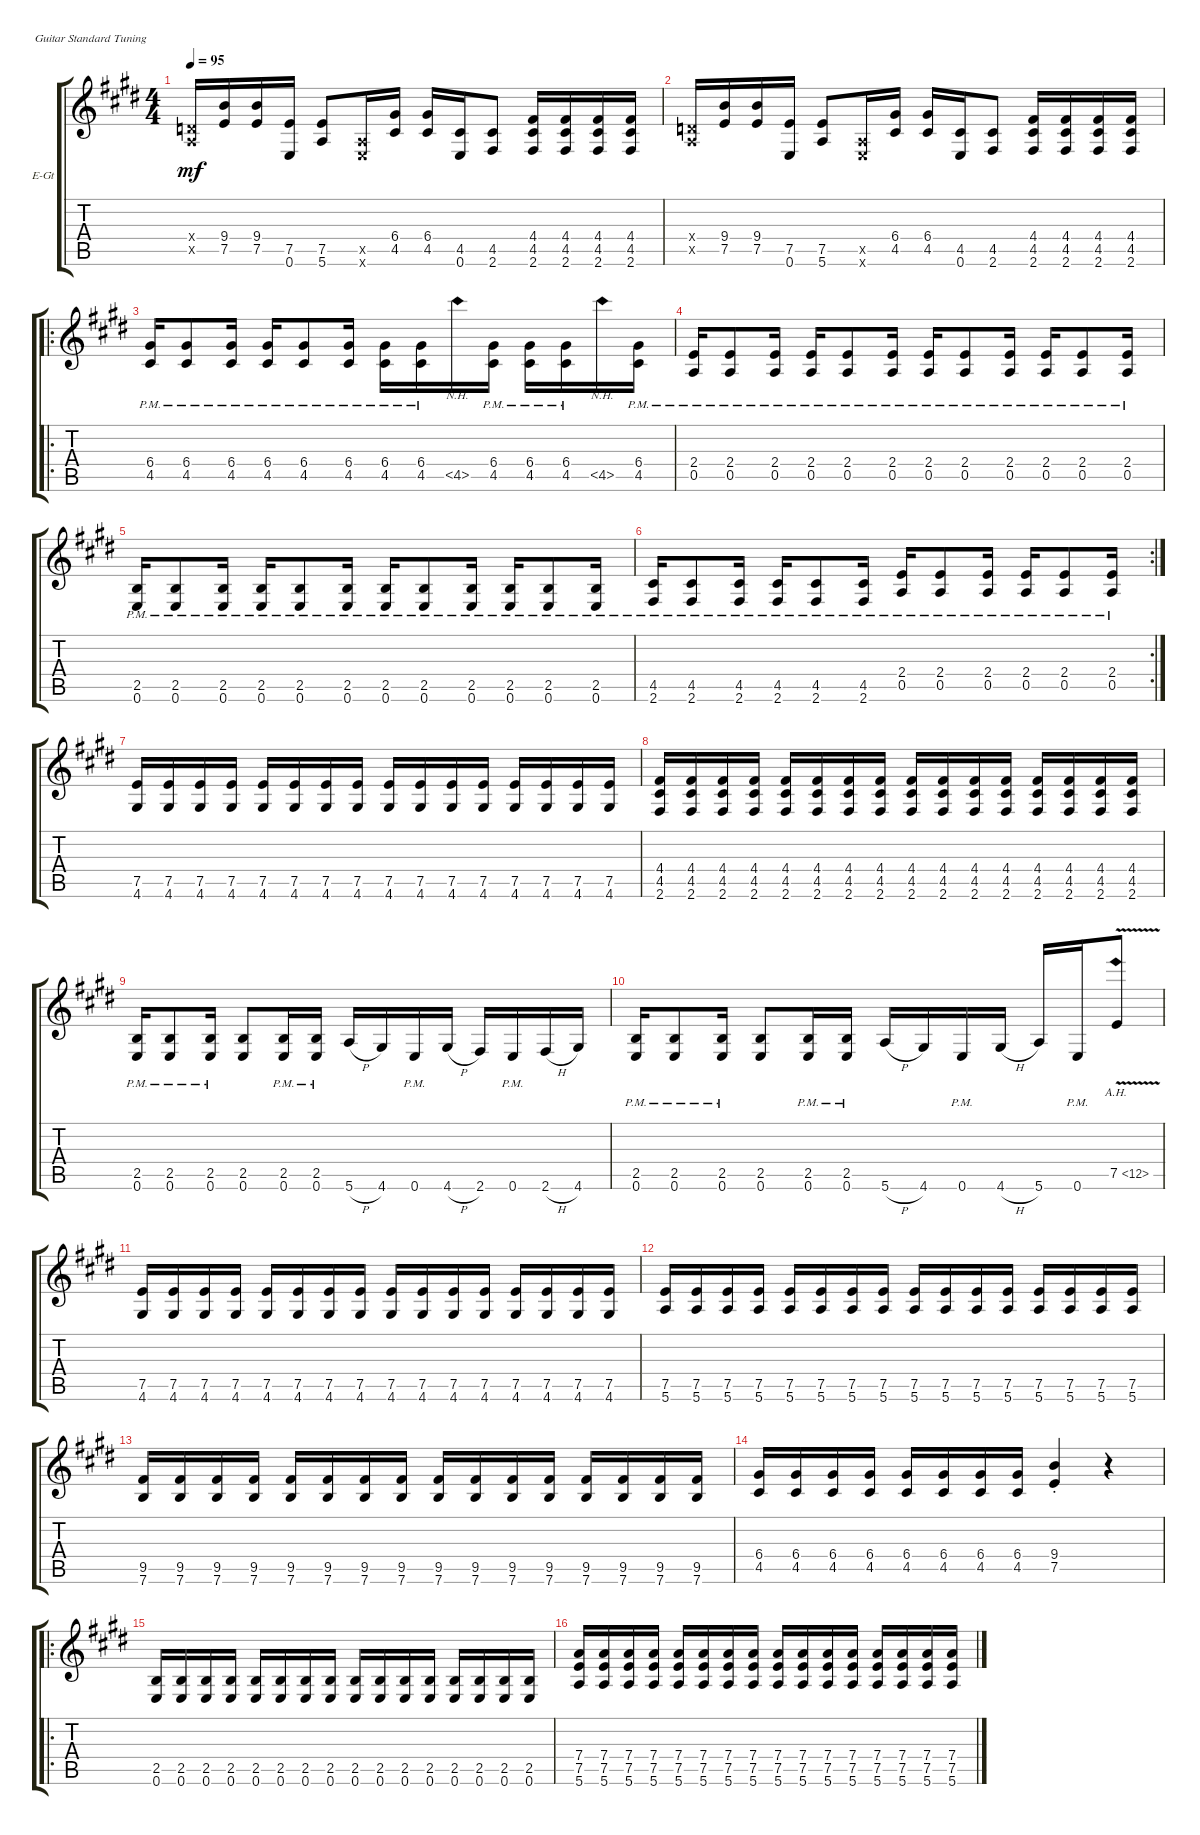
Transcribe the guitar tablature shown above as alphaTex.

\defaultSystemsLayout 4
\bracketExtendMode groupsimilarinstruments
\firstSystemTrackNameOrientation horizontal
\otherSystemsTrackNameOrientation horizontal
\track ("Guitar 2" "E-Gt") {instrument overdrivenguitar}
\staff {score tabs}
\tuning (E4 B3 G3 D3 A2 E2)
\ts (4 4)
\tempo 95
\clef g2
\ks e
(0.5{x} 0.4{x}).16{dy mf} (7.5 9.4).16 (7.5 9.4).16 (0.6 7.5).16 (5.6 7.5).8 (0.6{x} 0.5{x}).16 (4.5 6.4).16 (4.5 6.4).16 (0.6 4.5).16 (2.6 4.5).8 (2.6 4.5 4.4).16 (2.6 4.5 4.4).16 (2.6 4.5 4.4).16 (2.6 4.5 4.4).16 |
(0.5{x} 0.4{x}).16 (7.5 9.4).16 (7.5 9.4).16 (0.6 7.5).16 (5.6 7.5).8 (0.6{x} 0.5{x}).16 (4.5 6.4).16 (4.5 6.4).16 (0.6 4.5).16 (2.6 4.5).8 (2.6 4.5 4.4).16 (2.6 4.5 4.4).16 (2.6 4.5 4.4).16 (2.6 4.5 4.4).16 |
\ro
(4.5{pm} 6.4{pm}).16 (4.5{pm} 6.4{pm}).8 (4.5{pm} 6.4{pm}).16 (4.5{pm} 6.4{pm}).16 (4.5{pm} 6.4{pm}).8 (4.5{pm} 6.4{pm}).16 (4.5{pm} 6.4{pm}).16 (4.5{pm} 6.4{pm}).16 4.5{nh}.16 (4.5{pm} 6.4{pm}).16 (4.5{pm} 6.4{pm}).16 (4.5{pm} 6.4{pm}).16 4.5{nh}.16 (4.5{pm} 6.4{pm}).16 |
(0.5{pm} 2.4{pm}).16 (0.5{pm} 2.4{pm}).8 (0.5{pm} 2.4{pm}).16 (0.5{pm} 2.4{pm}).16 (0.5{pm} 2.4{pm}).8 (0.5{pm} 2.4{pm}).16 (0.5{pm} 2.4{pm}).16 (0.5{pm} 2.4{pm}).8 (0.5{pm} 2.4{pm}).16 (0.5{pm} 2.4{pm}).16 (0.5{pm} 2.4{pm}).8 (0.5{pm} 2.4{pm}).16 |
(0.6{pm} 2.5{pm}).16 (0.6{pm} 2.5{pm}).8 (0.6{pm} 2.5{pm}).16 (0.6{pm} 2.5{pm}).16 (0.6{pm} 2.5{pm}).8 (0.6{pm} 2.5{pm}).16 (0.6{pm} 2.5{pm}).16 (0.6{pm} 2.5{pm}).8 (0.6{pm} 2.5{pm}).16 (0.6{pm} 2.5{pm}).16 (0.6{pm} 2.5{pm}).8 (0.6{pm} 2.5{pm}).16 |
\rc 2
(4.5{pm} 2.6{pm}).16 (4.5{pm} 2.6{pm}).8 (4.5{pm} 2.6{pm}).16 (4.5{pm} 2.6{pm}).16 (4.5{pm} 2.6{pm}).8 (4.5{pm} 2.6{pm}).16 (0.5{pm} 2.4{pm}).16 (0.5{pm} 2.4{pm}).8 (0.5{pm} 2.4{pm}).16 (0.5{pm} 2.4{pm}).16 (0.5{pm} 2.4{pm}).8 (0.5{pm} 2.4{pm}).16 |
(4.6 7.5).16 (4.6 7.5).16 (4.6 7.5).16 (4.6 7.5).16 (4.6 7.5).16 (4.6 7.5).16 (4.6 7.5).16 (4.6 7.5).16 (4.6 7.5).16 (4.6 7.5).16 (4.6 7.5).16 (4.6 7.5).16 (4.6 7.5).16 (4.6 7.5).16 (4.6 7.5).16 (4.6 7.5).16 |
(2.6 4.5 4.4).16 (2.6 4.5 4.4).16 (2.6 4.5 4.4).16 (2.6 4.5 4.4).16 (2.6 4.5 4.4).16 (2.6 4.5 4.4).16 (2.6 4.5 4.4).16 (2.6 4.5 4.4).16 (2.6 4.5 4.4).16 (2.6 4.5 4.4).16 (2.6 4.5 4.4).16 (2.6 4.5 4.4).16 (2.6 4.5 4.4).16 (2.6 4.5 4.4).16 (2.6 4.5 4.4).16 (2.6 4.5 4.4).16 |
(0.6{pm} 2.5{pm}).16 (0.6{pm} 2.5{pm}).8 (0.6{pm} 2.5{pm}).16 (0.6 2.5).8 (0.6{pm} 2.5{pm}).16 (0.6{pm} 2.5{pm}).16 5.6{h}.16 4.6.16 0.6{pm}.16 4.6{h}.16 2.6.16 0.6{pm}.16 2.6{h}.16 4.6.16 |
(0.6{pm} 2.5{pm}).16 (0.6{pm} 2.5{pm}).8 (0.6{pm} 2.5{pm}).16 (0.6 2.5).8 (0.6{pm} 2.5{pm}).16 (0.6{pm} 2.5{pm}).16 5.6{h}.16 4.6.16 0.6{pm}.16 4.6{h}.16 5.6.16 0.6{pm}.16 7.5{ah 5 v}.8 |
(4.6 7.5).16 (4.6 7.5).16 (4.6 7.5).16 (4.6 7.5).16 (4.6 7.5).16 (4.6 7.5).16 (4.6 7.5).16 (4.6 7.5).16 (4.6 7.5).16 (4.6 7.5).16 (4.6 7.5).16 (4.6 7.5).16 (4.6 7.5).16 (4.6 7.5).16 (4.6 7.5).16 (4.6 7.5).16 |
(5.6 7.5).16 (5.6 7.5).16 (5.6 7.5).16 (5.6 7.5).16 (5.6 7.5).16 (5.6 7.5).16 (5.6 7.5).16 (5.6 7.5).16 (5.6 7.5).16 (5.6 7.5).16 (5.6 7.5).16 (5.6 7.5).16 (5.6 7.5).16 (5.6 7.5).16 (5.6 7.5).16 (5.6 7.5).16 |
(7.6 9.5).16 (7.6 9.5).16 (7.6 9.5).16 (7.6 9.5).16 (7.6 9.5).16 (7.6 9.5).16 (7.6 9.5).16 (7.6 9.5).16 (7.6 9.5).16 (7.6 9.5).16 (7.6 9.5).16 (7.6 9.5).16 (7.6 9.5).16 (7.6 9.5).16 (7.6 9.5).16 (7.6 9.5).16 |
(4.5 6.4).16 (4.5 6.4).16 (4.5 6.4).16 (4.5 6.4).16 (4.5 6.4).16 (4.5 6.4).16 (4.5 6.4).16 (4.5 6.4).16 (7.5{st} 9.4{st}).4 r.4 |
\ro
(0.6 2.5).16 (0.6 2.5).16 (0.6 2.5).16 (0.6 2.5).16 (0.6 2.5).16 (0.6 2.5).16 (0.6 2.5).16 (0.6 2.5).16 (0.6 2.5).16 (0.6 2.5).16 (0.6 2.5).16 (0.6 2.5).16 (0.6 2.5).16 (0.6 2.5).16 (0.6 2.5).16 (0.6 2.5).16 |
(5.6 7.5 7.4).16 (5.6 7.5 7.4).16 (5.6 7.5 7.4).16 (5.6 7.5 7.4).16 (5.6 7.5 7.4).16 (5.6 7.5 7.4).16 (5.6 7.5 7.4).16 (5.6 7.5 7.4).16 (5.6 7.5 7.4).16 (5.6 7.5 7.4).16 (5.6 7.5 7.4).16 (5.6 7.5 7.4).16 (5.6 7.5 7.4).16 (5.6 7.5 7.4).16 (5.6 7.5 7.4).16 (5.6 7.5 7.4).16
